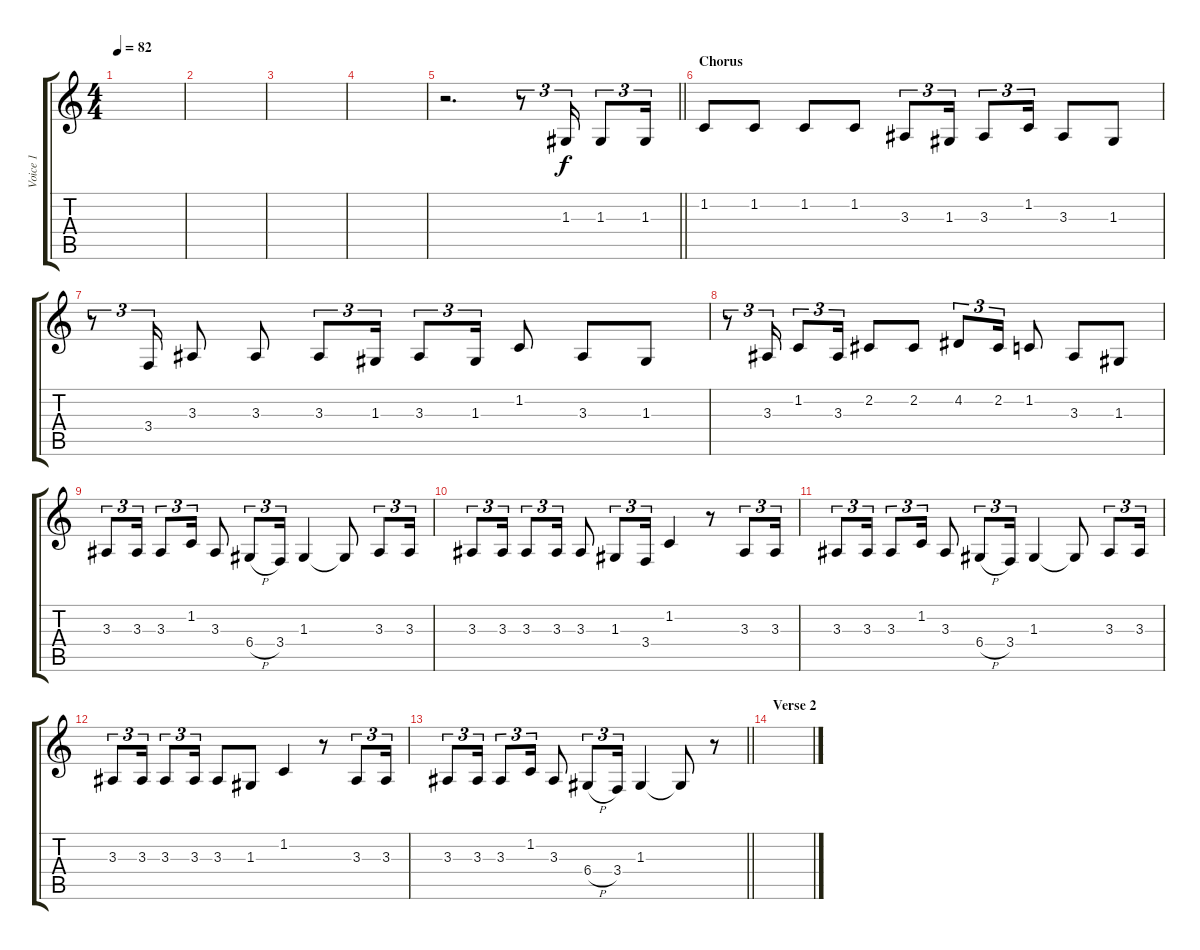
\track ("Voice 1" "Voice 1") {instrument clarinet}
\staff {score tabs}
\tuning (E4 B3 G3 D3 A2 E2) {hide}
\ts (4 4)
\tempo 82
\clef g2
\ks c
|
|
|
|
\barLineRight lightlight
r.2{d} r.8{tu (3 2)} 1.3.16{tu (3 2)} 1.3.8{tu (3 2)} 1.3.16{tu (3 2)} |
\section ("" "Chorus")
1.2.8 1.2.8 1.2.8 1.2.8 3.3.8{tu (3 2)} 1.3.16{tu (3 2)} 3.3.8{tu (3 2)} 1.2.16{tu (3 2)} 3.3.8 1.3.8 |
r.8{tu (3 2)} 3.4.16{tu (3 2)} 3.3.8 3.3.8 3.3.8{tu (3 2)} 1.3.16{tu (3 2)} 3.3.8{tu (3 2)} 1.3.16{tu (3 2)} 1.2.8 3.3.8 1.3.8 |
r.8{tu (3 2)} 3.3.16{tu (3 2)} 1.2.8{tu (3 2)} 3.3.16{tu (3 2)} 2.2.8 2.2.8 4.2.8{tu (3 2)} 2.2.16{tu (3 2)} 1.2.8 3.3.8 1.3.8 |
3.3.8{tu (3 2)} 3.3.16{tu (3 2)} 3.3.8{tu (3 2)} 1.2.16{tu (3 2)} 3.3.8 6.4{h}.8{tu (3 2)} 3.4.16{tu (3 2)} 1.3.4 1.3{t}.8 3.3.8{tu (3 2)} 3.3.16{tu (3 2)} |
3.3.8{tu (3 2)} 3.3.16{tu (3 2)} 3.3.8{tu (3 2)} 3.3.16{tu (3 2)} 3.3.8 1.3.8{tu (3 2)} 3.4.16{tu (3 2)} 1.2.4 r.8 3.3.8{tu (3 2)} 3.3.16{tu (3 2)} |
3.3.8{tu (3 2)} 3.3.16{tu (3 2)} 3.3.8{tu (3 2)} 1.2.16{tu (3 2)} 3.3.8 6.4{h}.8{tu (3 2)} 3.4.16{tu (3 2)} 1.3.4 1.3{t}.8 3.3.8{tu (3 2)} 3.3.16{tu (3 2)} |
3.3.8{tu (3 2)} 3.3.16{tu (3 2)} 3.3.8{tu (3 2)} 3.3.16{tu (3 2)} 3.3.8 1.3.8 1.2.4 r.8 3.3.8{tu (3 2)} 3.3.16{tu (3 2)} |
\barLineRight lightlight
3.3.8{tu (3 2)} 3.3.16{tu (3 2)} 3.3.8{tu (3 2)} 1.2.16{tu (3 2)} 3.3.8 6.4{h}.8{tu (3 2)} 3.4.16{tu (3 2)} 1.3.4 1.3{t}.8 r.8 |
\section ("" "Verse 2")
